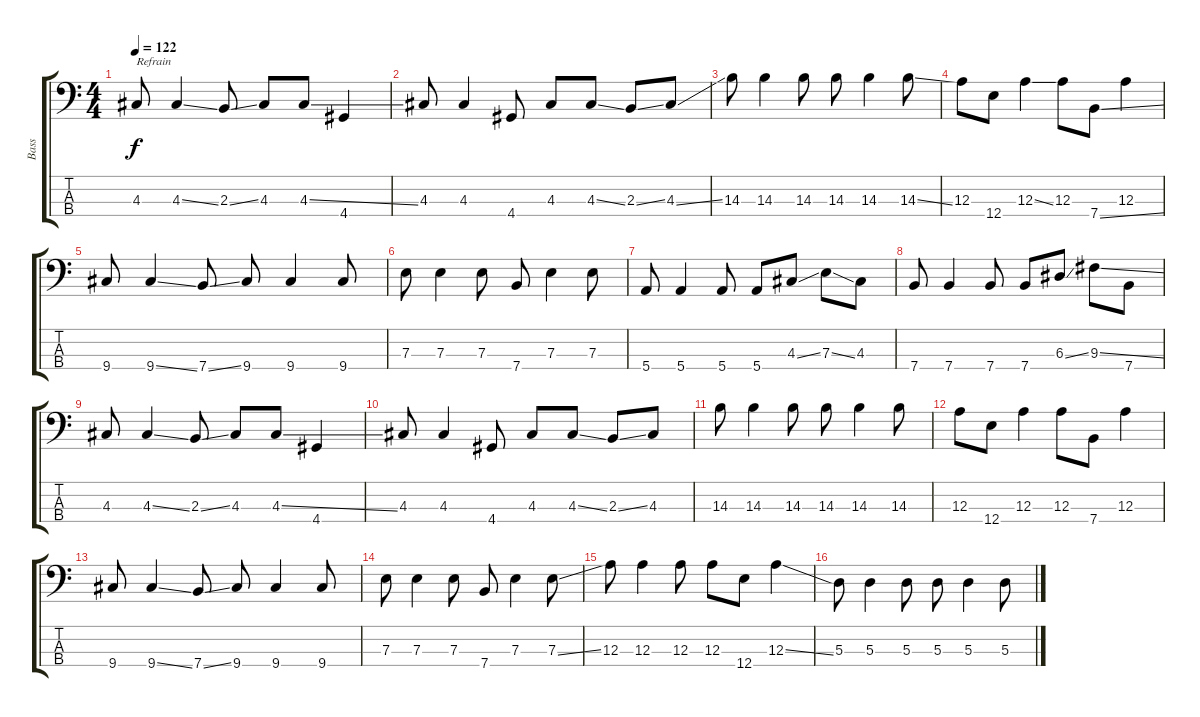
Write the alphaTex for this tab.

\track ("Bass" "Bass") {instrument synthbass2}
\staff {score tabs}
\tuning (G2 D2 A1 E1) {hide}
\ts (4 4)
\tempo 122
\clef f4
\ks c
4.3.8{txt "Refrain" dy f} 4.3{ss}.4 2.3{ss}.8 4.3.8 4.3{ss}.8 4.4.4 |
4.3.8 4.3.4 4.4.8 4.3.8 4.3{ss}.8 2.3{ss}.8 4.3{ss}.8 |
14.3.8 14.3.4 14.3.8 14.3.8 14.3.4 14.3{ss}.8 |
12.3.8 12.4.8 12.3{ss}.4 12.3.8 7.4{ss}.8 12.3.4 |
9.4.8 9.4{ss}.4 7.4{ss}.8 9.4.8 9.4.4 9.4.8 |
7.3.8 7.3.4 7.3.8 7.4.8 7.3.4 7.3.8 |
5.4.8 5.4.4 5.4.8 5.4.8 4.3{ss}.8 7.3{ss}.8 4.3.8 |
7.4.8 7.4.4 7.4.8 7.4.8 6.3{ss}.8 9.3{ss}.8 7.4.8 |
4.3.8 4.3{ss}.4 2.3{ss}.8 4.3.8 4.3{ss}.8 4.4.4 |
4.3.8 4.3.4 4.4.8 4.3.8 4.3{ss}.8 2.3{ss}.8 4.3.8 |
14.3.8 14.3.4 14.3.8 14.3.8 14.3.4 14.3.8 |
12.3.8 12.4.8 12.3.4 12.3.8 7.4.8 12.3.4 |
9.4.8 9.4{ss}.4 7.4{ss}.8 9.4.8 9.4.4 9.4.8 |
7.3.8 7.3.4 7.3.8 7.4.8 7.3.4 7.3{ss}.8 |
12.3.8 12.3.4 12.3.8 12.3.8 12.4.8 12.3{ss}.4 |
5.3.8 5.3.4 5.3.8 5.3.8 5.3.4 5.3.8
